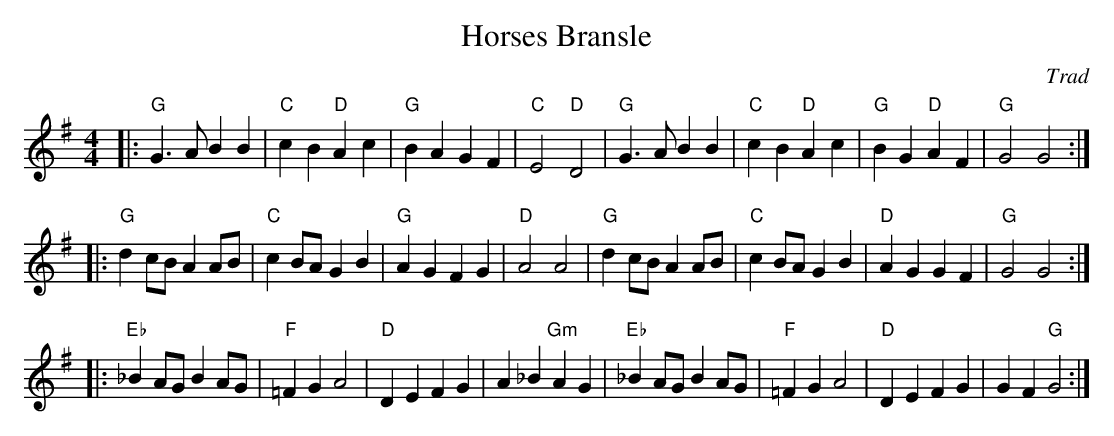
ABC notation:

X:1
T:Horses Bransle
C:Trad
E:12
L:1/8
M:4/4
K:G major
|:"G"G3 A B2 B2|"C"c2 B2 "D"A2 c2|"G"B2 A2 G2 F2|"C"E4 "D"D4|\
"G"G3 A B2 B2|"C"c2 B2 "D"A2 c2|"G"B2 G2 "D"A2 F2|"G"G4 G4:|*
|:"G"d2 cB A2 AB|"C"c2 BA G2 B2|"G"A2 G2 F2 G2|"D"A4 A4|\
"G"d2 cB A2 AB|"C"c2 BA G2 B2|"D"A2 G2 G2 F2|"G"G4 G4:|*
E:11
|:"Eb"_B2 AG B2 AG|"F"=F2 G2 A4|"D"D2 E2 F2 G2|A2 _B2 "Gm"A2 G2|\
"Eb"_B2 AG B2 AG|"F"=F2 G2 A4|"D"D2 E2 F2 G2|G2 F2 "G"G4:|**
